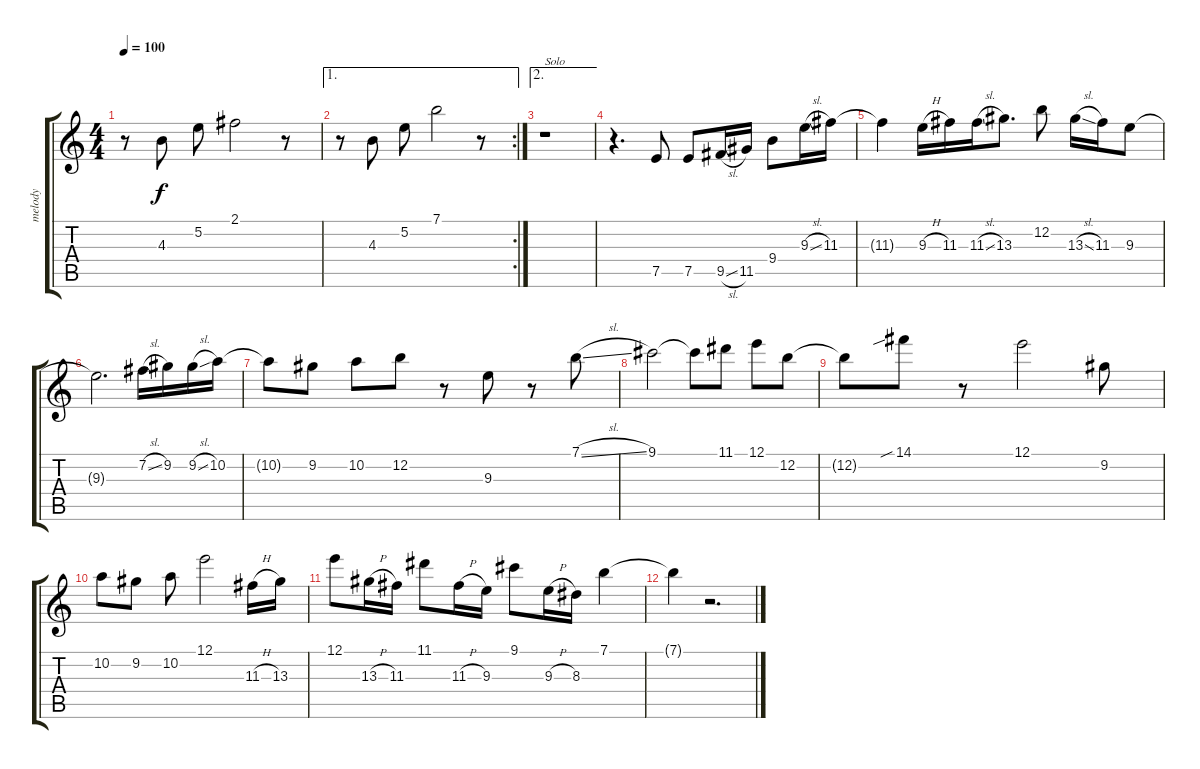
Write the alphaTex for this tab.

\track ("melody" "melody") {instrument acousticguitarnylon}
\staff {score tabs}
\tuning (E4 B3 G3 D3 A2 E2) {hide}
\ts (4 4)
\tempo 100
\clef g2
\ks c
r.8{dy f} 4.3.8 5.2.8 2.1.2 r.8 |
\ae 1
\rc 2
r.8 4.3.8 5.2.8 7.1.2 r.8 |
\ae 2
r.1{txt "Solo"} |
r.4{d} 7.5.8 7.5.8 9.5{sl}.16 11.5.16 9.4.8 9.3{sl}.16 11.3.16 |
11.3{t}.4 9.3{h}.16 11.3.16 11.3{sl}.16 13.3.8{d} 12.2.8 13.3{sl}.16 11.3.16 9.3.8 |
9.3{t}.2{d} 7.2{sl}.16 9.2.16 9.2{sl}.16 10.2.16 |
10.2{t}.8 9.2.8 10.2.8 12.2.8 r.8 9.3.8 r.8 7.1{sl}.8 |
9.1.2 9.1{t}.8 11.1.8 12.1.8 12.2.8 |
12.2{t}.8 14.1{sib}.8 r.8 12.1.2 9.2.8 |
10.2.8 9.2.8 10.2.8 12.1.2 11.3{h}.16 13.3.16 |
12.1.8 13.3{h}.16 11.3.16 11.1.8 11.3{h}.16 9.3.16 9.1.8 9.3{h}.16 8.3.16 7.1.4 |
7.1{t}.4 r.2{d}
